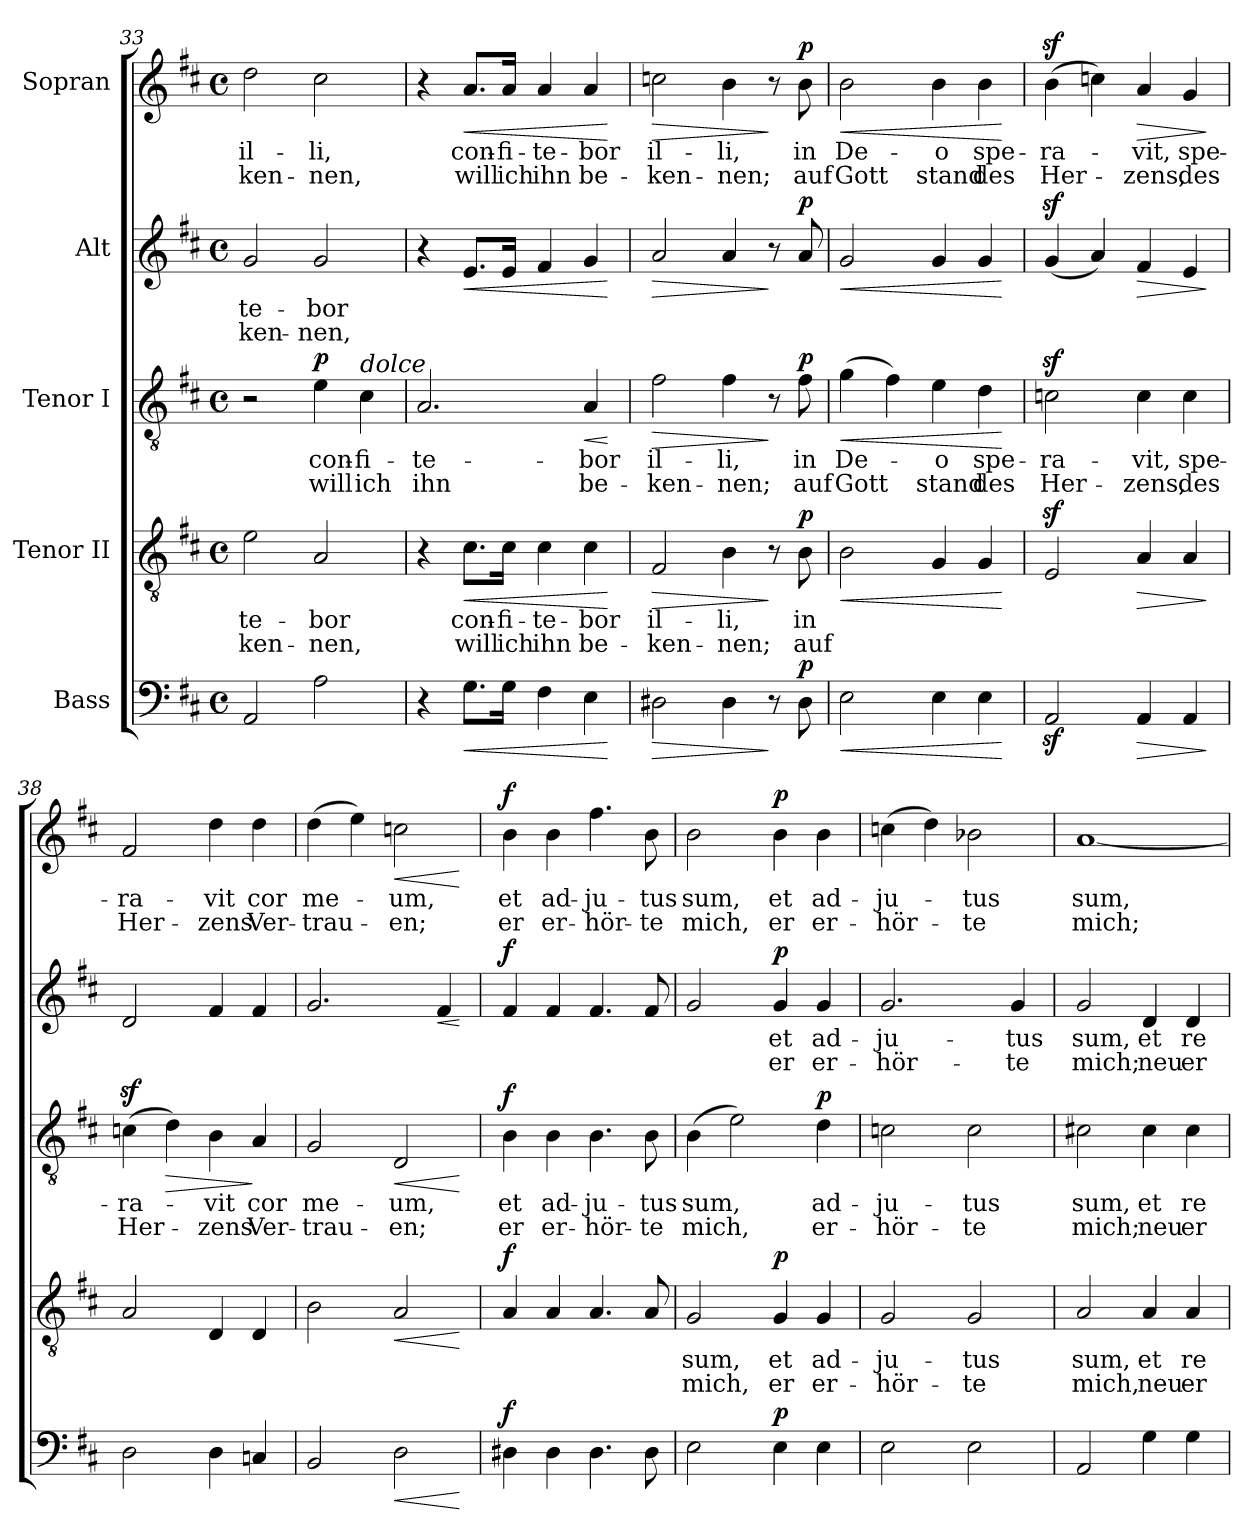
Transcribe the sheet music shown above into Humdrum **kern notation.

**kern	**dynam	**kern	**text	**text	**dynam	**kern	**text	**text	**dynam	**kern	**text	**text	**dynam	**kern	**text	**text	**dynam
*part5	*part5	*part4	*part4	*part4	*part4	*part3	*part3	*part3	*part3	*part2	*part2	*part2	*part2	*part1	*part1	*part1	*part1
*staff5	*staff5	*staff4	*staff4	*staff4	*staff4	*staff3	*staff3	*staff3	*staff3	*staff2	*staff2	*staff2	*staff2	*staff1	*staff1	*staff1	*staff1
*I"Bass	*	*I"Tenor II	*	*	*	*I"Tenor I	*	*	*	*I"Alt	*	*	*	*I"Sopran	*	*	*
*clefF4	*	*clefGv2	*	*	*	*clefGv2	*	*	*	*clefG2	*	*	*	*clefG2	*	*	*
*k[f#c#]	*	*k[f#c#]	*	*	*	*k[f#c#]	*	*	*	*k[f#c#]	*	*	*	*k[f#c#]	*	*	*
*M4/4	*	*M4/4	*	*	*	*M4/4	*	*	*	*M4/4	*	*	*	*M4/4	*	*	*
*met(c)	*	*met(c)	*	*	*	*met(c)	*	*	*	*met(c)	*	*	*	*met(c)	*	*	*
=33	=33	=33	=33	=33	=33	=33	=33	=33	=33	=33	=33	=33	=33	=33	=33	=33	=33
2AA/	.	2e\	-te-	-ken-	.	2r	.	.	.	2g/	-te-	-ken-	.	2dd\	il-	-ken-	.
!	!	!	!	!	!	!	!	!	!LO:DY:a	!	!	!	!	!	!	!	!
2A\	.	2A/	-bor	-nen,	.	4e\	con-	will	p	2g/	-bor	-nen,	.	2cc#\	-li,	-nen,	.
!	!	!	!	!	!	!LO:TX:a:i:t=dolce	!	!	!	!	!	!	!	!	!	!	!
.	.	.	.	.	.	4c#\	-fi-	ich	.	.	.	.	.	.	.	.	.
=34	=34	=34	=34	=34	=34	=34	=34	=34	=34	=34	=34	=34	=34	=34	=34	=34	=34
4r	.	4r	.	.	.	2.A/	-te-	ihn	.	4r	.	.	.	4r	.	.	.
!	!LO:HP:b	!	!	!	!LO:HP:b	!	!	!	!	!	!	!	!LO:HP:b	!	!	!	!LO:HP:b
8.G\L	<	8.c#\L	con-	will	<	.	.	.	.	8.e/L	.	.	<	8.a/L	con-	will	<
16G\Jk	.	16c#\Jk	-fi-	ich	.	.	.	.	.	16e/Jk	.	.	.	16a/Jk	-fi-	ich	.
4F#\	.	4c#\	-te-	ihn	.	.	.	.	.	4f#/	.	.	.	4a/	-te-	ihn	.
!	!	!	!	!	!	!	!	!	!LO:HP:b	!	!	!	!	!	!	!	!
4E\	.	4c#\	-bor	be-	.	4A/	-bor	be-	<	4g/	.	.	.	4a/	-bor	be-	.
.	[	.	.	.	[	.	.	.	[	.	.	.	[	.	.	.	[
=35	=35	=35	=35	=35	=35	=35	=35	=35	=35	=35	=35	=35	=35	=35	=35	=35	=35
!	!LO:HP:b	!	!	!	!LO:HP:b	!	!	!	!LO:HP:b	!	!	!	!LO:HP:b	!	!	!	!LO:HP:b
2D#X\	>	2F#/	il-	-ken-	>	2f#\	il-	-ken-	>	2a/	.	.	>	2ccn\	il-	-ken-	>
4D#\	.	4B\	-li,	-nen;	.	4f#\	-li,	-nen;	.	4a/	.	.	.	4b\	-li,	-nen;	.
8r	]	8r	.	.	]	8r	.	.	]	8r	.	.	]	8r	.	.	]
!	!LO:DY:a	!	!	!	!LO:DY:a	!	!	!	!LO:DY:a	!	!	!	!LO:DY:a	!	!	!	!LO:DY:a
8D#\	p	8B\	in	auf	p	8f#\	in	auf	p	8a/	.	.	p	8b\	in	auf	p
!!LO:LB:g=z
=36	=36	=36	=36	=36	=36	=36	=36	=36	=36	=36	=36	=36	=36	=36	=36	=36	=36
!	!LO:HP:b	!	!	!	!LO:HP:b	!	!	!	!LO:HP:b	!	!	!	!LO:HP:b	!	!	!	!LO:HP:b
2E\	<	2B\	.	.	<	(>4g\	De-	Gott	<	2g/	.	.	<	2b\	De-	Gott	<
.	.	.	.	.	.	4f#\)	.	.	.	.	.	.	.	.	.	.	.
4E\	.	4G/	.	.	.	4e\	-o	stand	.	4g/	.	.	.	4b\	-o	stand	.
4E\	.	4G/	.	.	.	4d\	spe-	des	.	4g/	.	.	.	4b\	spe-	des	.
.	[	.	.	.	[	.	.	.	[	.	.	.	[	.	.	.	[
=37	=37	=37	=37	=37	=37	=37	=37	=37	=37	=37	=37	=37	=37	=37	=37	=37	=37
2AAz>/	.	2Ez>/	.	.	.	2cnz>\	-ra-	Her-	.	(4gz>/	.	.	.	(4bz>\	-ra-	Her-	.
.	.	.	.	.	.	.	.	.	.	4a/)	.	.	.	4ccn\)	.	.	.
!	!LO:HP:b	!	!	!	!LO:HP:b	!	!	!	!	!	!	!	!LO:HP:b	!	!	!	!LO:HP:b
4AA/	>	4A/	.	.	>	4c\	-vit,	-zens,	.	4f#/	.	.	>	4a/	-vit,	-zens,	>
4AA/	.	4A/	.	.	.	4c\	spe-	des	.	4e/	.	.	.	4g/	spe-	des	.
.	]	.	.	.	]	.	.	.	.	.	.	.	]	.	.	.	]
=38	=38	=38	=38	=38	=38	=38	=38	=38	=38	=38	=38	=38	=38	=38	=38	=38	=38
2D\	.	2A/	.	.	.	(4cnz>\	-ra-	Her-	.	2d/	.	.	.	2f#/	-ra-	Her-	.
!	!	!	!	!	!	!	!	!	!LO:HP:b	!	!	!	!	!	!	!	!
.	.	.	.	.	.	4d\)	.	.	>	.	.	.	.	.	.	.	.
4D\	.	4D/	.	.	.	4B\	-vit	-zens	.	4f#/	.	.	.	4dd\	-vit	-zens	.
4Cn/	.	4D/	.	.	.	4A/	cor	Ver-	]	4f#/	.	.	.	4dd\	cor	Ver-	.
=39	=39	=39	=39	=39	=39	=39	=39	=39	=39	=39	=39	=39	=39	=39	=39	=39	=39
2BB/	.	2B\	.	.	.	2G/	me-	-trau-	.	2.g/	.	.	.	(4dd\	me-	-trau-	.
.	.	.	.	.	.	.	.	.	.	.	.	.	.	4ee\)	.	.	.
!	!LO:HP:b	!	!	!	!LO:HP:b	!	!	!	!LO:HP:b	!	!	!	!	!	!	!	!LO:HP:b
2D\	<	2A/	.	.	<	2D/	-um,	-en;	<	.	.	.	.	2ccn\	-um,	-en;	<
!	!	!	!	!	!	!	!	!	!	!	!	!	!LO:HP:b	!	!	!	!
.	.	.	.	.	.	.	.	.	.	4f#/	.	.	<	.	.	.	.
.	[	.	.	.	[	.	.	.	[	.	.	.	[	.	.	.	[
=40	=40	=40	=40	=40	=40	=40	=40	=40	=40	=40	=40	=40	=40	=40	=40	=40	=40
!	!LO:DY:a	!	!	!	!LO:DY:a	!	!	!	!LO:DY:a	!	!	!	!LO:DY:a	!	!	!	!LO:DY:a
4D#X\	f	4A/	.	.	f	4B\	et	er	f	4f#/	.	.	f	4b\	et	er	f
4D#\	.	4A/	.	.	.	4B\	ad-	er-	.	4f#/	.	.	.	4b\	ad-	er-	.
4.D#\	.	4.A/	.	.	.	4.B\	-ju-	-hör-	.	4.f#/	.	.	.	4.ff#\	-ju-	-hör-	.
8D#\	.	8A/	.	.	.	8B\	-tus	-te	.	8f#/	.	.	.	8b\	-tus	-te	.
!!LO:LB:g=z
=41	=41	=41	=41	=41	=41	=41	=41	=41	=41	=41	=41	=41	=41	=41	=41	=41	=41
2E\	.	2G/	sum,	mich,	.	(4B\	sum,	mich,	.	2g/	.	.	.	2b\	sum,	mich,	.
.	.	.	.	.	.	2e\)	.	.	.	.	.	.	.	.	.	.	.
!	!LO:DY:a	!	!	!	!LO:DY:a	!	!	!	!	!	!	!	!LO:DY:a	!	!	!	!LO:DY:a
4E\	p	4G/	et	er	p	.	.	.	.	4g/	et	er	p	4b\	et	er	p
!	!	!	!	!	!	!	!	!	!LO:DY:a	!	!	!	!	!	!	!	!
4E\	.	4G/	ad-	er-	.	4d\	ad-	er-	p	4g/	ad-	er-	.	4b\	ad-	er-	.
=42	=42	=42	=42	=42	=42	=42	=42	=42	=42	=42	=42	=42	=42	=42	=42	=42	=42
2E\	.	2G/	-ju-	-hör-	.	2cn\	-ju-	-hör-	.	2.g/	-ju-	-hör-	.	(4ccn\	-ju-	-hör-	.
.	.	.	.	.	.	.	.	.	.	.	.	.	.	4dd\)	.	.	.
2E\	.	2G/	-tus	-te	.	2c\	-tus	-te	.	.	.	.	.	2b-X\	-tus	-te	.
.	.	.	.	.	.	.	.	.	.	4g/	-tus	-te	.	.	.	.	.
=43	=43	=43	=43	=43	=43	=43	=43	=43	=43	=43	=43	=43	=43	=43	=43	=43	=43
2AA/	.	2A/	sum,	mich,	.	2c#X\	sum,	mich;	.	2g/	sum,	mich;	.	[1a	sum,	mich;	.
4G\	.	4A/	et	neu	.	4c#\	et	neu	.	4d/	et	neu	.	.	.	.	.
4G\	.	4A/	re-	er-	.	4c#\	re-	er-	.	4d/	re-	er-	.	.	.	.	.
=	=	=	=	=	=	=	=	=	=	=	=	=	=	=	=	=	=
*-	*-	*-	*-	*-	*-	*-	*-	*-	*-	*-	*-	*-	*-	*-	*-	*-	*-
